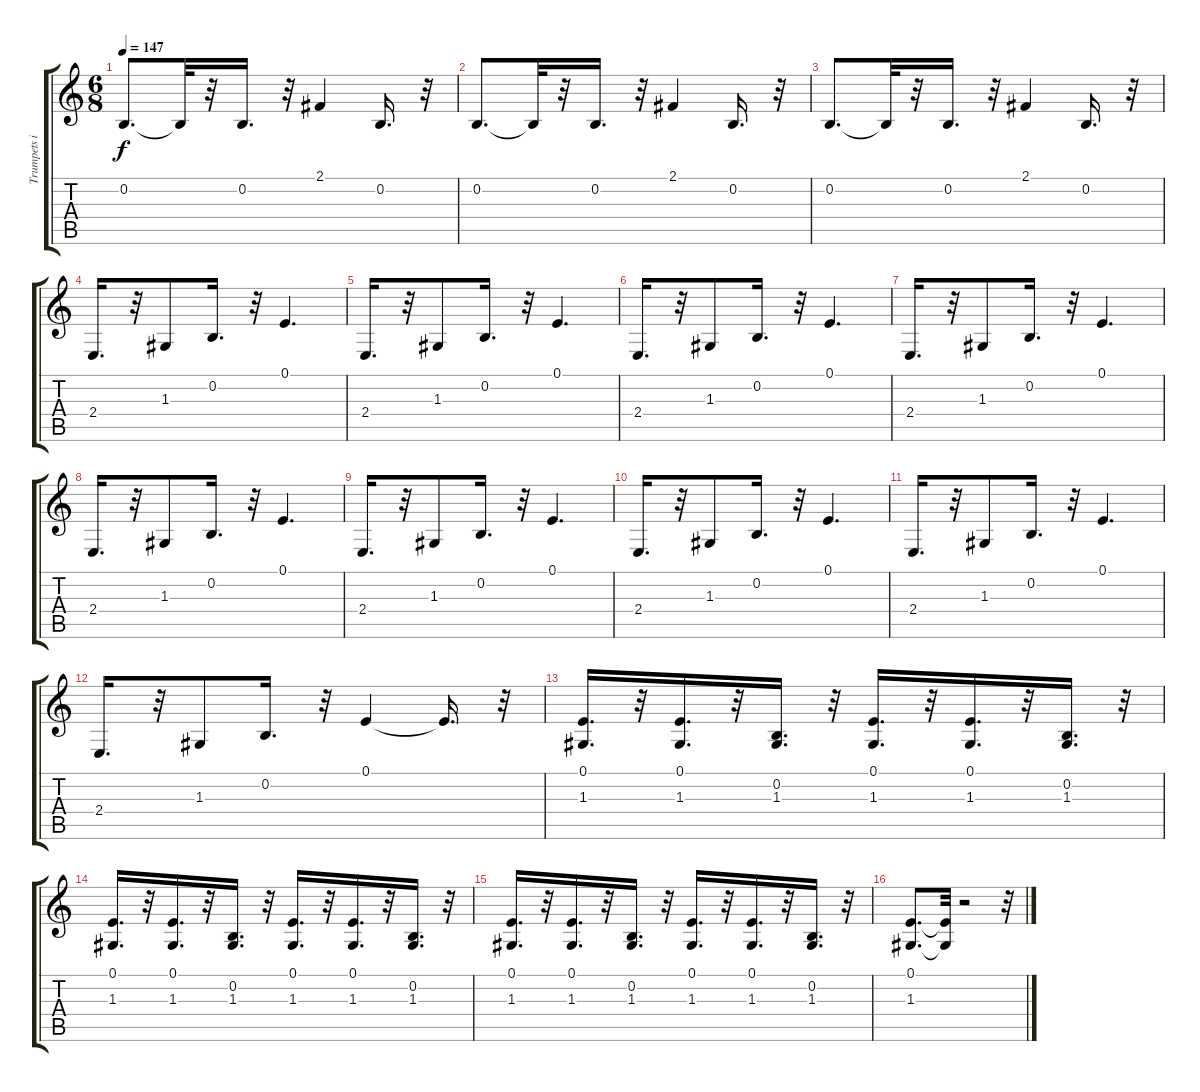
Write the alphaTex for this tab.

\track ("Trumpets in E" "Trumpets i") {instrument pizzicatostrings}
\staff {score tabs}
\tuning (E4 B3 G3 D3 A2 E2) {hide}
\ts (6 8)
\tempo 147
\clef g2
\ks c
0.2.8{d dy f} 0.2{t}.32 r.32 0.2.16{d} r.32 2.1.4 0.2.16{d} r.32 |
0.2.8{d} 0.2{t}.32 r.32 0.2.16{d} r.32 2.1.4 0.2.16{d} r.32 |
0.2.8{d} 0.2{t}.32 r.32 0.2.16{d} r.32 2.1.4 0.2.16{d} r.32 |
2.4.16{d} r.32 1.3.8 0.2.16{d} r.32 0.1.4{d} |
2.4.16{d} r.32 1.3.8 0.2.16{d} r.32 0.1.4{d} |
2.4.16{d} r.32 1.3.8 0.2.16{d} r.32 0.1.4{d} |
2.4.16{d} r.32 1.3.8 0.2.16{d} r.32 0.1.4{d} |
2.4.16{d} r.32 1.3.8 0.2.16{d} r.32 0.1.4{d} |
2.4.16{d} r.32 1.3.8 0.2.16{d} r.32 0.1.4{d} |
2.4.16{d} r.32 1.3.8 0.2.16{d} r.32 0.1.4{d} |
2.4.16{d} r.32 1.3.8 0.2.16{d} r.32 0.1.4{d} |
2.4.16{d} r.32 1.3.8 0.2.16{d} r.32 0.1.4 0.1{t}.16{d} r.32 |
(0.1 1.3).16{d} r.32 (0.1 1.3).16{d} r.32 (0.2 1.3).16{d} r.32 (0.1 1.3).16{d} r.32 (0.1 1.3).16{d} r.32 (0.2 1.3).16{d} r.32 |
(0.1 1.3).16{d} r.32 (0.1 1.3).16{d} r.32 (0.2 1.3).16{d} r.32 (0.1 1.3).16{d} r.32 (0.1 1.3).16{d} r.32 (0.2 1.3).16{d} r.32 |
(0.1 1.3).16{d} r.32 (0.1 1.3).16{d} r.32 (0.2 1.3).16{d} r.32 (0.1 1.3).16{d} r.32 (0.1 1.3).16{d} r.32 (0.2 1.3).16{d} r.32 |
(0.1 1.3).8{d} (0.1{t} 1.3{t}).32 r.2 r.32
